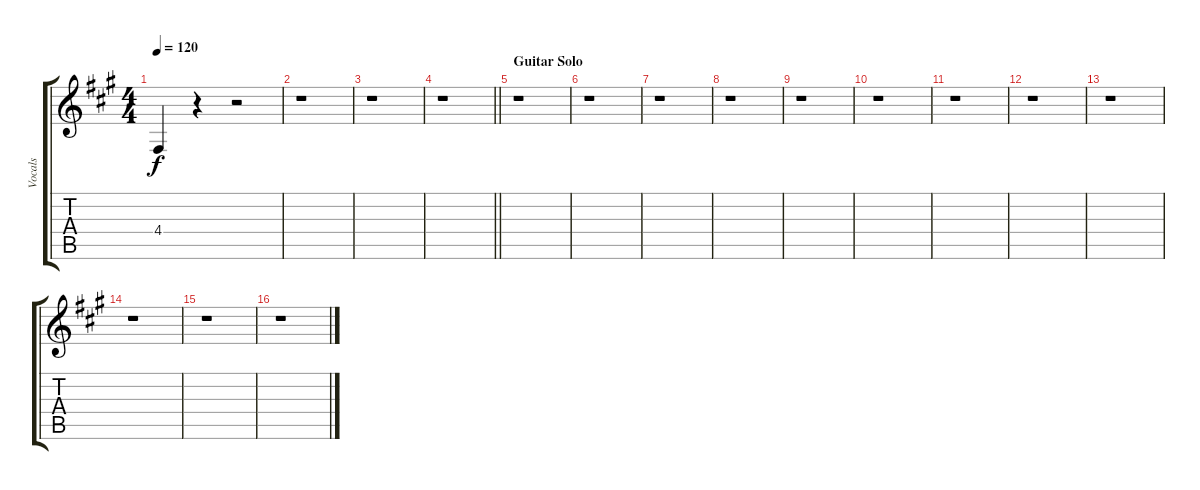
\track ("Vocals" "Vocals") {instrument oboe}
\staff {score tabs}
\tuning (E4 B3 G3 D3 A2 E2) {hide}
\ts (4 4)
\tempo 120
\clef g2
\ks f#minor
4.4{t}.4{dy f} r.4 r.2 |
r.1 |
r.1 |
\barLineRight lightlight
r.1 |
\section ("" "Guitar Solo")
r.1 |
r.1 |
r.1 |
r.1 |
r.1 |
r.1 |
r.1 |
r.1 |
r.1 |
r.1 |
r.1 |
r.1
